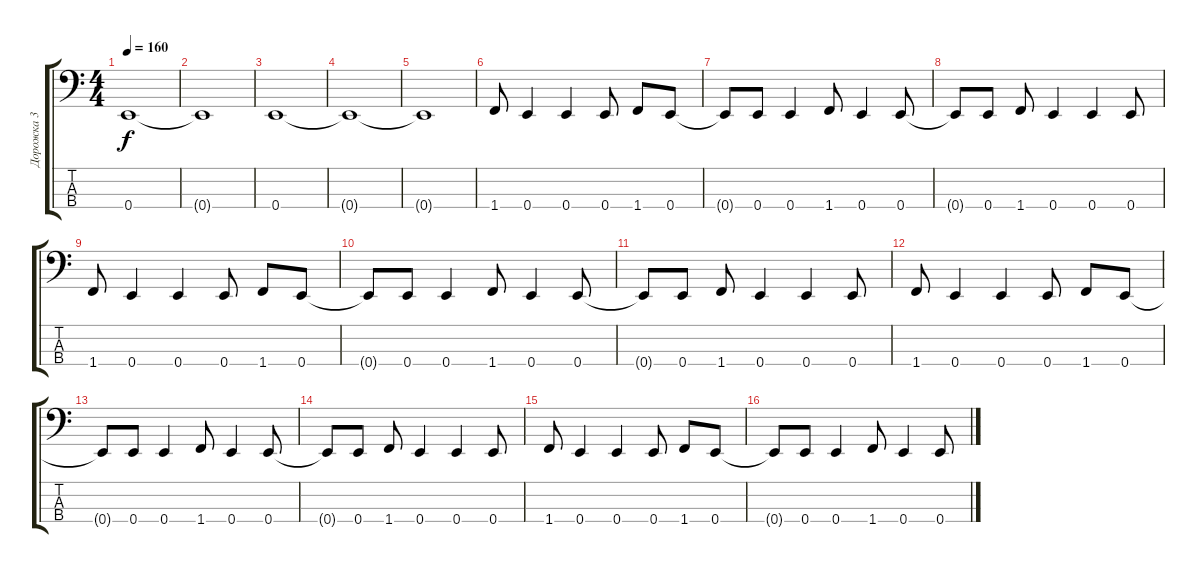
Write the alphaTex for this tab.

\track ("Дорожка 3" "Дорожка 3") {instrument electricbassfinger}
\staff {score tabs}
\tuning (G2 D2 A1 E1) {hide}
\ts (4 4)
\tempo 160
\clef f4
\ks c
0.4{t}.1{dy f} |
0.4{t}.1 |
0.4.1 |
0.4{t}.1 |
0.4{t}.1 |
1.4.8 0.4.4 0.4.4 0.4.8 1.4.8 0.4.8 |
0.4{t}.8 0.4.8 0.4.4 1.4.8 0.4.4 0.4.8 |
0.4{t}.8 0.4.8 1.4.8 0.4.4 0.4.4 0.4.8 |
1.4.8 0.4.4 0.4.4 0.4.8 1.4.8 0.4.8 |
0.4{t}.8 0.4.8 0.4.4 1.4.8 0.4.4 0.4.8 |
0.4{t}.8 0.4.8 1.4.8 0.4.4 0.4.4 0.4.8 |
1.4.8 0.4.4 0.4.4 0.4.8 1.4.8 0.4.8 |
0.4{t}.8 0.4.8 0.4.4 1.4.8 0.4.4 0.4.8 |
0.4{t}.8 0.4.8 1.4.8 0.4.4 0.4.4 0.4.8 |
1.4.8 0.4.4 0.4.4 0.4.8 1.4.8 0.4.8 |
0.4{t}.8 0.4.8 0.4.4 1.4.8 0.4.4 0.4.8
